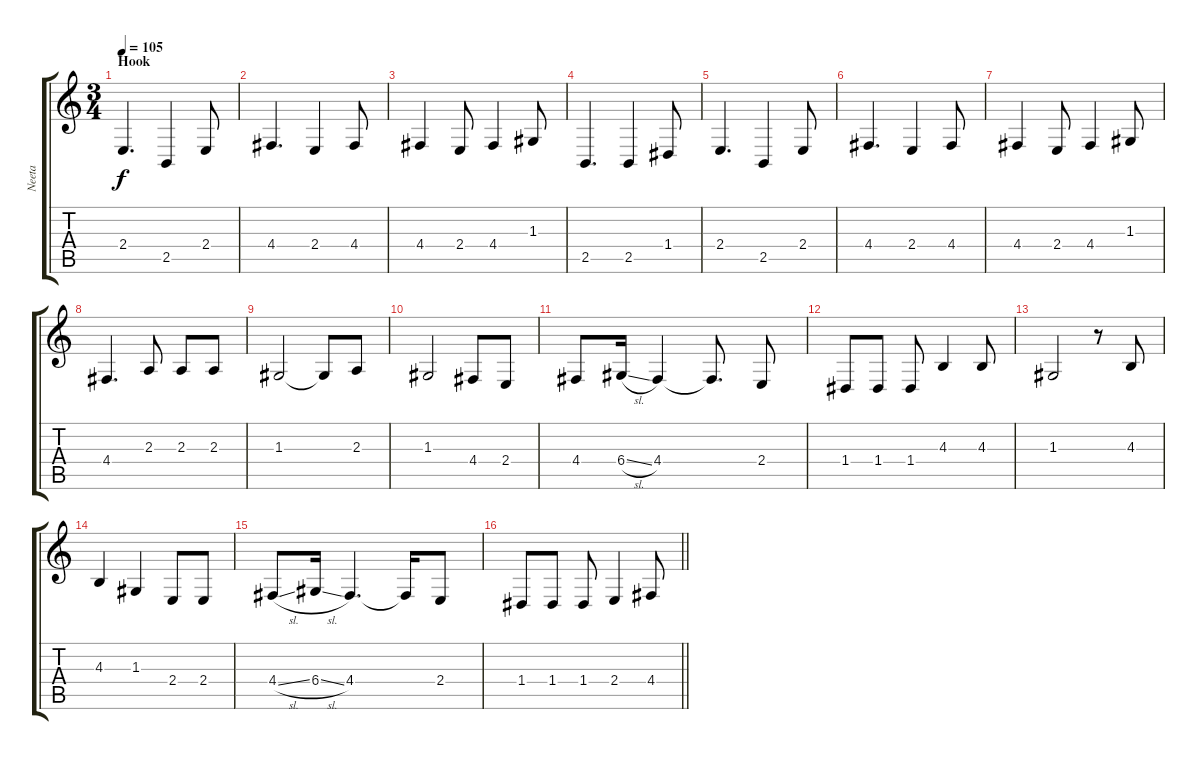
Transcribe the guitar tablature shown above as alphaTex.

\track ("Neeta" "Neeta") {instrument lead1square}
\staff {score tabs}
\tuning (E4 B3 G3 D3 A2 E2) {hide}
\ts (3 4)
\section ("" "Hook")
\tempo 105
\clef g2
\ks c
2.4.4{d dy f} 2.5.4 2.4.8 |
4.4.4{d} 2.4.4 4.4.8 |
4.4.4 2.4.8 4.4.4 1.3.8 |
2.5.4{d} 2.5.4 1.4.8 |
2.4.4{d} 2.5.4 2.4.8 |
4.4.4{d} 2.4.4 4.4.8 |
4.4.4 2.4.8 4.4.4 1.3.8 |
4.4.4{d} 2.3.8 2.3.8 2.3.8 |
1.3.2 1.3{t}.8 2.3.8 |
1.3.2 4.4.8 2.4.8 |
4.4.8 6.4{sl}.16 4.4.4 4.4{t}.8{d} 2.4.8 |
1.4.8 1.4.8 1.4.8 4.3.4 4.3.8 |
1.3.2 r.8 4.3.8 |
4.3.4 1.3.4 2.4.8 2.4.8 |
4.4{sl}.8 6.4{sl}.16 4.4.4{d} 4.4{t}.16 2.4.8 |
\barLineRight lightlight
1.4.8 1.4.8 1.4.8 2.4.4 4.4.8
